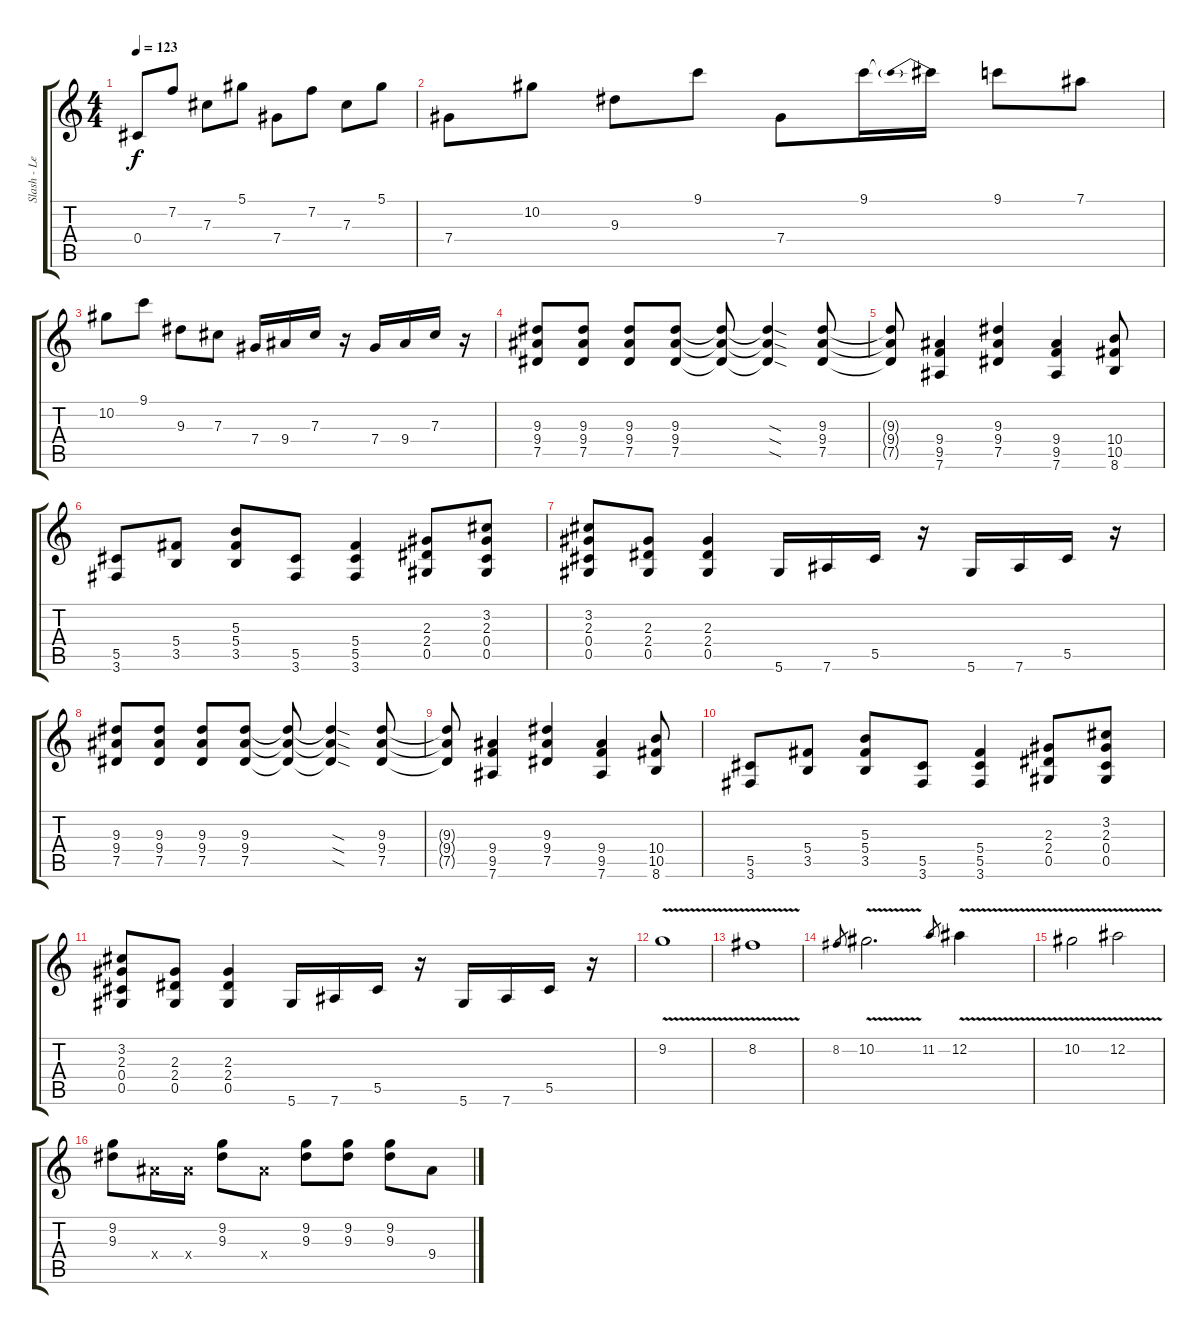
\track ("Slash - Lead Guitar" "Slash - Le") {instrument distortionguitar}
\staff {score tabs}
\tuning (Eb4 Bb3 Gb3 Db3 Ab2 Eb2) {hide}
\ts (4 4)
\tempo 123
\clef g2
\ks c
0.4.8{dy f} 7.2.8 7.3.8 5.1.8 7.4.8 7.2.8 7.3.8 5.1.8 |
7.4.8 10.2.8 9.3.8 9.1.8 7.4.8 9.1.16 9.1{be (prebend 0 2 60 2) t}.16 9.1.8 7.1.8 |
10.2.8 9.1.8 9.3.8 7.3.8 7.4.16 9.4.16 7.3.16 r.16 7.4.16 9.4.16 7.3.16 r.16 |
(9.3 9.4 7.5).8{instrument distortionguitar} (9.3 9.4 7.5).8 (9.3 9.4 7.5).8 (9.3 9.4 7.5).8 (9.3{t} 9.4{t} 7.5{t}).8 (9.3{sod t} 9.4{sod t} 7.5{sod t}).4 (9.3 9.4 7.5).8 |
(9.3{t} 9.4{t} 7.5{t}).8 (9.4 9.5 7.6).4 (9.3 9.4 7.5).4 (9.4 9.5 7.6).4 (10.4 10.5 8.6).8 |
(5.5 3.6).8 (5.4 3.5).8 (5.3 5.4 3.5).8 (5.5 3.6).8 (5.4 5.5 3.6).4 (2.3 2.4 0.5).8 (3.2 2.3 0.4 0.5).8 |
(3.2 2.3 0.4 0.5).8 (2.3 2.4 0.5).8 (2.3 2.4 0.5).4 5.6.16 7.6.16 5.5.16 r.16 5.6.16 7.6.16 5.5.16 r.16 |
(9.3 9.4 7.5).8 (9.3 9.4 7.5).8 (9.3 9.4 7.5).8 (9.3 9.4 7.5).8 (9.3{t} 9.4{t} 7.5{t}).8 (9.3{sod t} 9.4{sod t} 7.5{sod t}).4 (9.3 9.4 7.5).8 |
(9.3{t} 9.4{t} 7.5{t}).8 (9.4 9.5 7.6).4 (9.3 9.4 7.5).4 (9.4 9.5 7.6).4 (10.4 10.5 8.6).8 |
(5.5 3.6).8 (5.4 3.5).8 (5.3 5.4 3.5).8 (5.5 3.6).8 (5.4 5.5 3.6).4 (2.3 2.4 0.5).8 (3.2 2.3 0.4 0.5).8 |
(3.2 2.3 0.4 0.5).8 (2.3 2.4 0.5).8 (2.3 2.4 0.5).4 5.6.16 7.6.16 5.5.16 r.16 5.6.16 7.6.16 5.5.16 r.16 |
9.2{v}.1 |
8.2{v}.1 |
8.2.8{gr} 10.2{v}.2{d} 11.2.8{gr} 12.2{v}.4 |
10.2{v}.2 12.2{v}.2 |
(9.2 9.3).8{instrument distortionguitar} 9.4{x}.16 9.4{x}.16 (9.2 9.3).8 9.4{x}.8 (9.2 9.3).8 (9.2 9.3).8 (9.2 9.3).8 9.4.8
